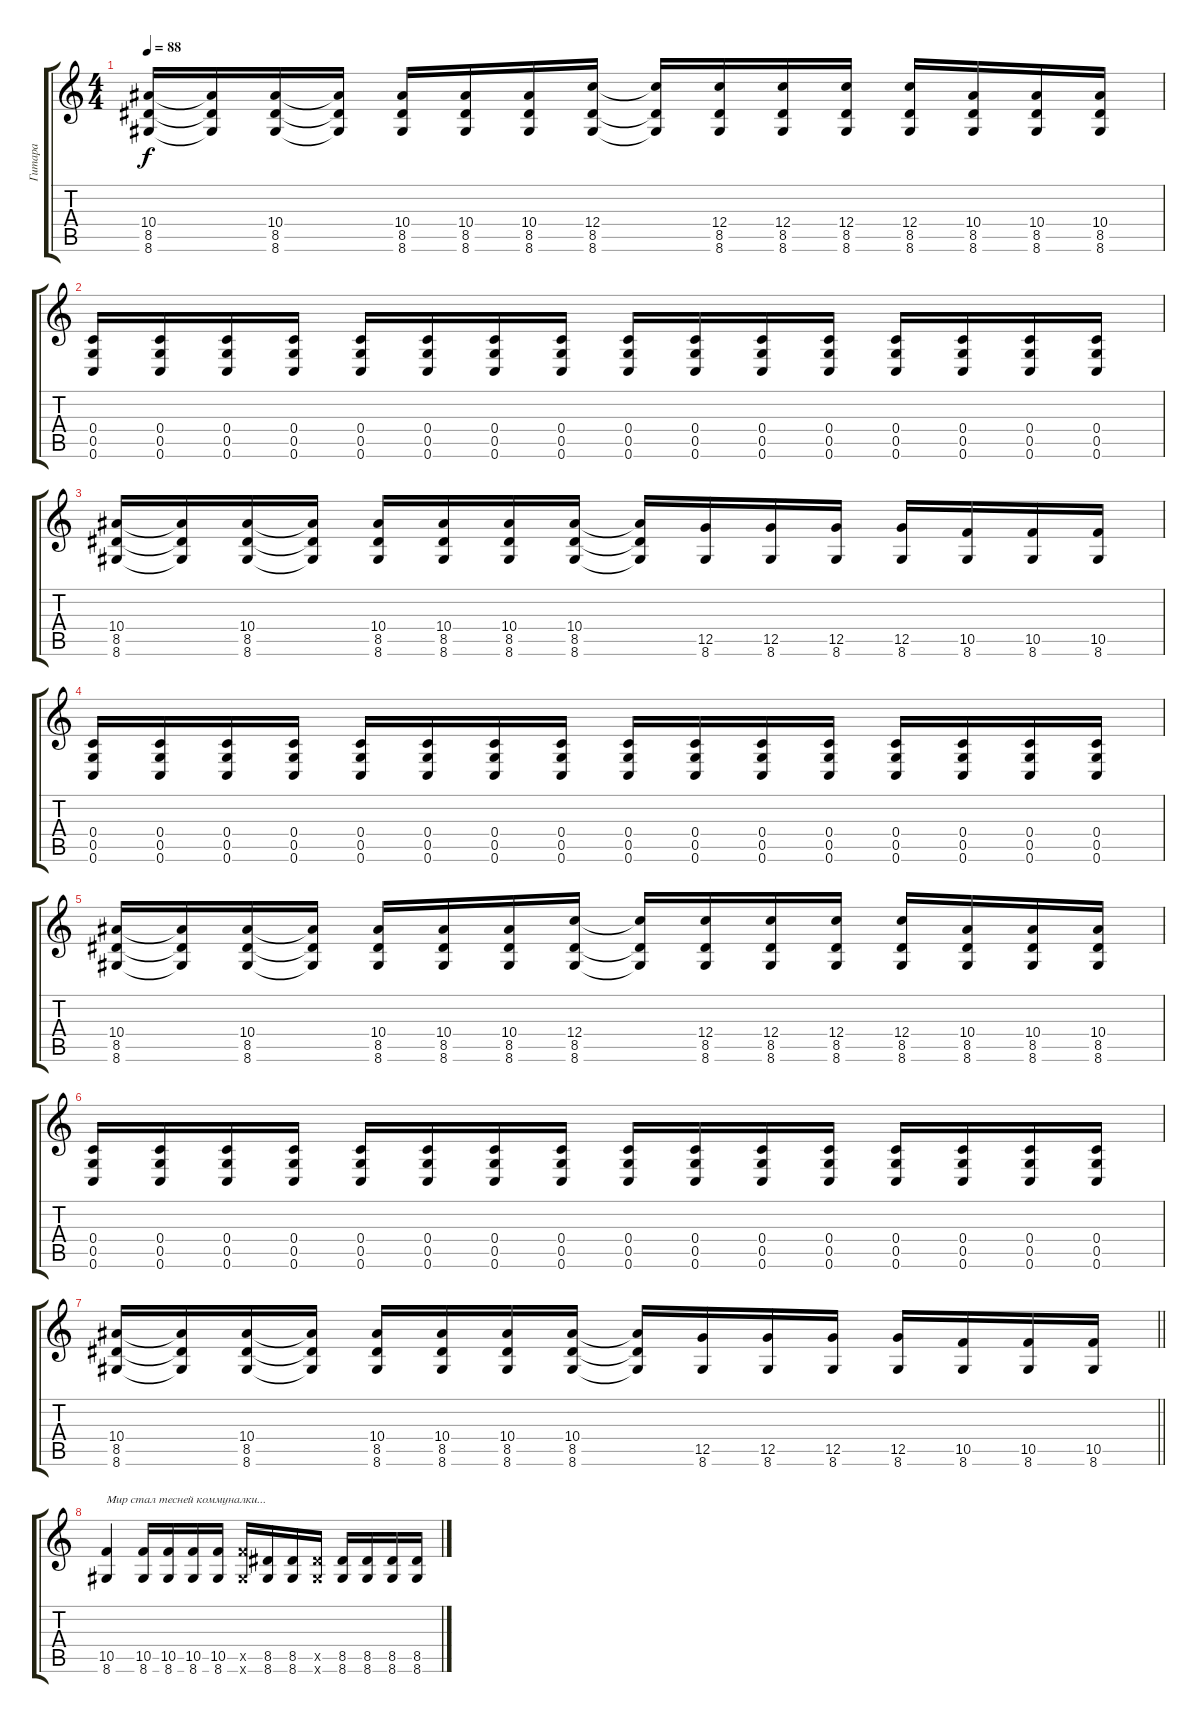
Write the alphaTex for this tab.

\track ("Гитара " "Гитара ") {instrument electricguitarclean}
\staff {score tabs}
\tuning (D4 A3 F3 C3 G2 C2) {hide}
\ts (4 4)
\tempo 88
\clef g2
\ks c
(10.4 8.5 8.6).16{dy f} (10.4{t} 8.5{t} 8.6{t}).16 (10.4 8.5 8.6).16 (10.4{t} 8.5{t} 8.6{t}).16 (10.4 8.5 8.6).16 (10.4 8.5 8.6).16 (10.4 8.5 8.6).16 (12.4 8.5 8.6).16 (12.4{t} 8.5{t} 8.6{t}).16 (12.4 8.5 8.6).16 (12.4 8.5 8.6).16 (12.4 8.5 8.6).16 (12.4 8.5 8.6).16 (10.4 8.5 8.6).16 (10.4 8.5 8.6).16 (10.4 8.5 8.6).16 |
(0.4 0.5 0.6).16 (0.4 0.5 0.6).16 (0.4 0.5 0.6).16 (0.4 0.5 0.6).16 (0.4 0.5 0.6).16 (0.4 0.5 0.6).16 (0.4 0.5 0.6).16 (0.4 0.5 0.6).16 (0.4 0.5 0.6).16 (0.4 0.5 0.6).16 (0.4 0.5 0.6).16 (0.4 0.5 0.6).16 (0.4 0.5 0.6).16 (0.4 0.5 0.6).16 (0.4 0.5 0.6).16 (0.4 0.5 0.6).16 |
(10.4 8.5 8.6).16 (10.4{t} 8.5{t} 8.6{t}).16 (10.4 8.5 8.6).16 (10.4{t} 8.5{t} 8.6{t}).16 (10.4 8.5 8.6).16 (10.4 8.5 8.6).16 (10.4 8.5 8.6).16 (10.4 8.5 8.6).16 (10.4{t} 8.5{t} 8.6{t}).16 (12.5 8.6).16 (12.5 8.6).16 (12.5 8.6).16 (12.5 8.6).16 (10.5 8.6).16 (10.5 8.6).16 (10.5 8.6).16 |
(0.4 0.5 0.6).16 (0.4 0.5 0.6).16 (0.4 0.5 0.6).16 (0.4 0.5 0.6).16 (0.4 0.5 0.6).16 (0.4 0.5 0.6).16 (0.4 0.5 0.6).16 (0.4 0.5 0.6).16 (0.4 0.5 0.6).16 (0.4 0.5 0.6).16 (0.4 0.5 0.6).16 (0.4 0.5 0.6).16 (0.4 0.5 0.6).16 (0.4 0.5 0.6).16 (0.4 0.5 0.6).16 (0.4 0.5 0.6).16 |
(10.4 8.5 8.6).16 (10.4{t} 8.5{t} 8.6{t}).16 (10.4 8.5 8.6).16 (10.4{t} 8.5{t} 8.6{t}).16 (10.4 8.5 8.6).16 (10.4 8.5 8.6).16 (10.4 8.5 8.6).16 (12.4 8.5 8.6).16 (12.4{t} 8.5{t} 8.6{t}).16 (12.4 8.5 8.6).16 (12.4 8.5 8.6).16 (12.4 8.5 8.6).16 (12.4 8.5 8.6).16 (10.4 8.5 8.6).16 (10.4 8.5 8.6).16 (10.4 8.5 8.6).16 |
(0.4 0.5 0.6).16 (0.4 0.5 0.6).16 (0.4 0.5 0.6).16 (0.4 0.5 0.6).16 (0.4 0.5 0.6).16 (0.4 0.5 0.6).16 (0.4 0.5 0.6).16 (0.4 0.5 0.6).16 (0.4 0.5 0.6).16 (0.4 0.5 0.6).16 (0.4 0.5 0.6).16 (0.4 0.5 0.6).16 (0.4 0.5 0.6).16 (0.4 0.5 0.6).16 (0.4 0.5 0.6).16 (0.4 0.5 0.6).16 |
\barLineRight lightlight
(10.4 8.5 8.6).16 (10.4{t} 8.5{t} 8.6{t}).16 (10.4 8.5 8.6).16 (10.4{t} 8.5{t} 8.6{t}).16 (10.4 8.5 8.6).16 (10.4 8.5 8.6).16 (10.4 8.5 8.6).16 (10.4 8.5 8.6).16 (10.4{t} 8.5{t} 8.6{t}).16 (12.5 8.6).16 (12.5 8.6).16 (12.5 8.6).16 (12.5 8.6).16 (10.5 8.6).16 (10.5 8.6).16 (10.5 8.6).16 |
(10.5 8.6).4{txt "Мир стал тесней коммуналки..."} (10.5 8.6).16 (10.5 8.6).16 (10.5 8.6).16 (10.5 8.6).16 (10.5{x} 8.6{x}).16 (8.5 8.6).16 (8.5 8.6).16 (8.5{x} 8.6{x}).16 (8.5 8.6).16 (8.5 8.6).16 (8.5 8.6).16 (8.5 8.6).16
